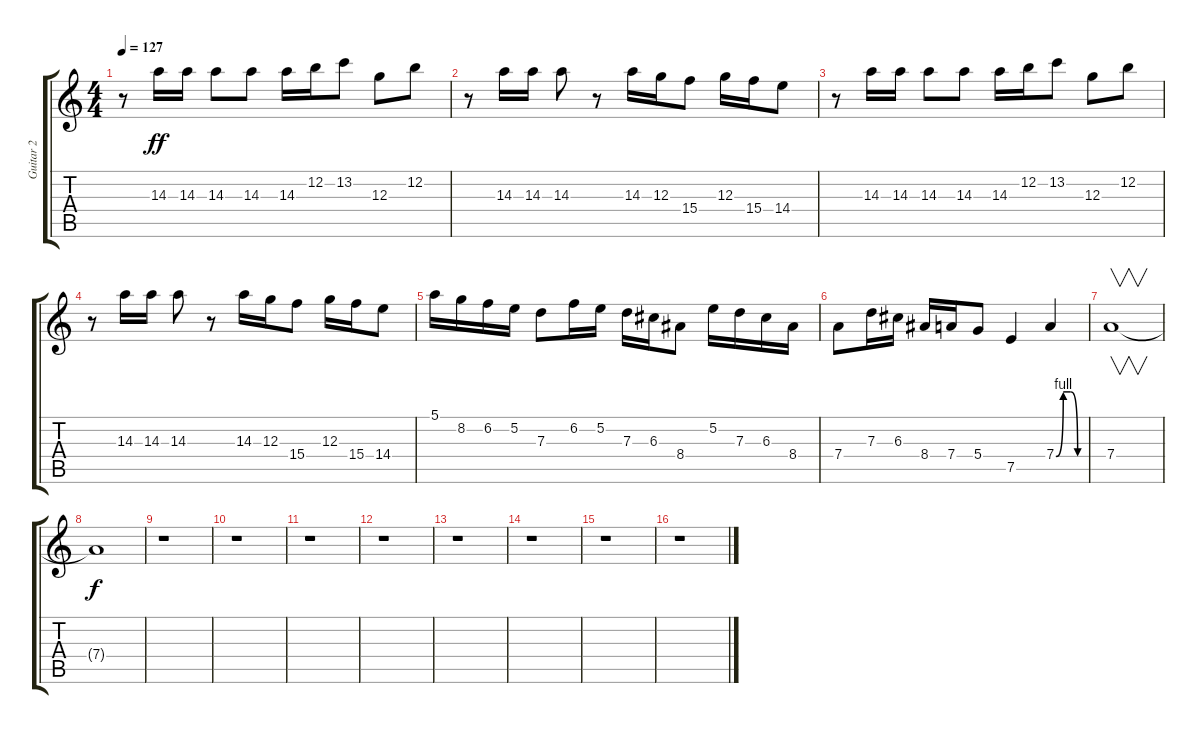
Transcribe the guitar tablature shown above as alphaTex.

\track ("Guitar 2" "Guitar 2") {instrument overdrivenguitar}
\staff {score tabs}
\tuning (E4 B3 G3 D3 A2 E2) {hide}
\ts (4 4)
\tempo 127
\clef g2
\ks c
r.8{dy ff} 14.3.16 14.3.16 14.3.8 14.3.8 14.3.16 12.2.16 13.2.8 12.3.8 12.2.8 |
r.8 14.3.16 14.3.16 14.3.8 r.8 14.3.16 12.3.16 15.4.8 12.3.16 15.4.16 14.4.8 |
r.8 14.3.16 14.3.16 14.3.8 14.3.8 14.3.16 12.2.16 13.2.8 12.3.8 12.2.8 |
r.8 14.3.16 14.3.16 14.3.8 r.8 14.3.16 12.3.16 15.4.8 12.3.16 15.4.16 14.4.8 |
5.1.16 8.2.16 6.2.16 5.2.16 7.3.8 6.2.16 5.2.16 7.3.16 6.3.16 8.4.8 5.2.16 7.3.16 6.3.16 8.4.16 |
7.4.8 7.3.16 6.3.16 8.4.16 7.4.16 5.4.8 7.5.4 7.4{be (custom 0 0 15 4 30 4 45 0 60 0)}.4 |
7.4.1{v} |
7.4{t}.1{dy f} |
r.1 |
r.1 |
r.1 |
r.1 |
r.1 |
r.1 |
r.1 |
r.1
